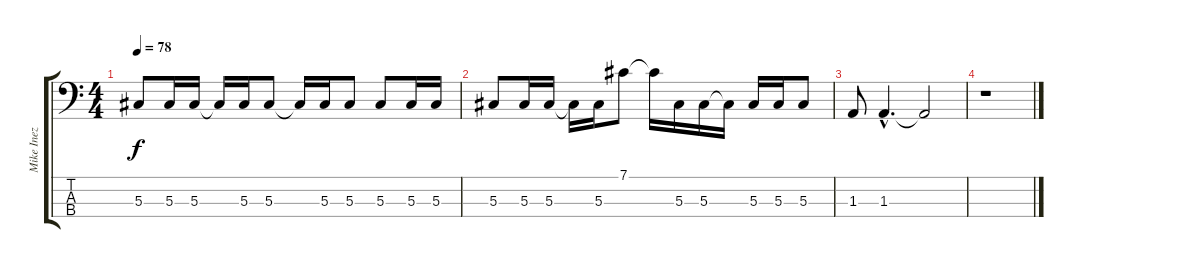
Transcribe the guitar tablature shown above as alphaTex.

\track ("Mike Inez - Bass" "Mike Inez ") {instrument electricbasspick}
\staff {score tabs}
\tuning (Gb2 Db2 Ab1 Db1) {hide}
\ts (4 4)
\tempo 78
\clef f4
\ks c
5.3.8{dy f} 5.3.16 5.3.16 5.3{t}.16 5.3.16 5.3.8 5.3{t}.16 5.3.16 5.3.8 5.3.8 5.3.16 5.3.16 |
5.3.8 5.3.16 5.3.16 5.3{t}.16 5.3.16 7.1.8 7.1{t}.16 5.3.16 5.3.16 5.3{t}.16 5.3.16 5.3.16 5.3.8 |
1.3.8 1.3{hac}.4{d} 1.3{t}.2 |
r.1
